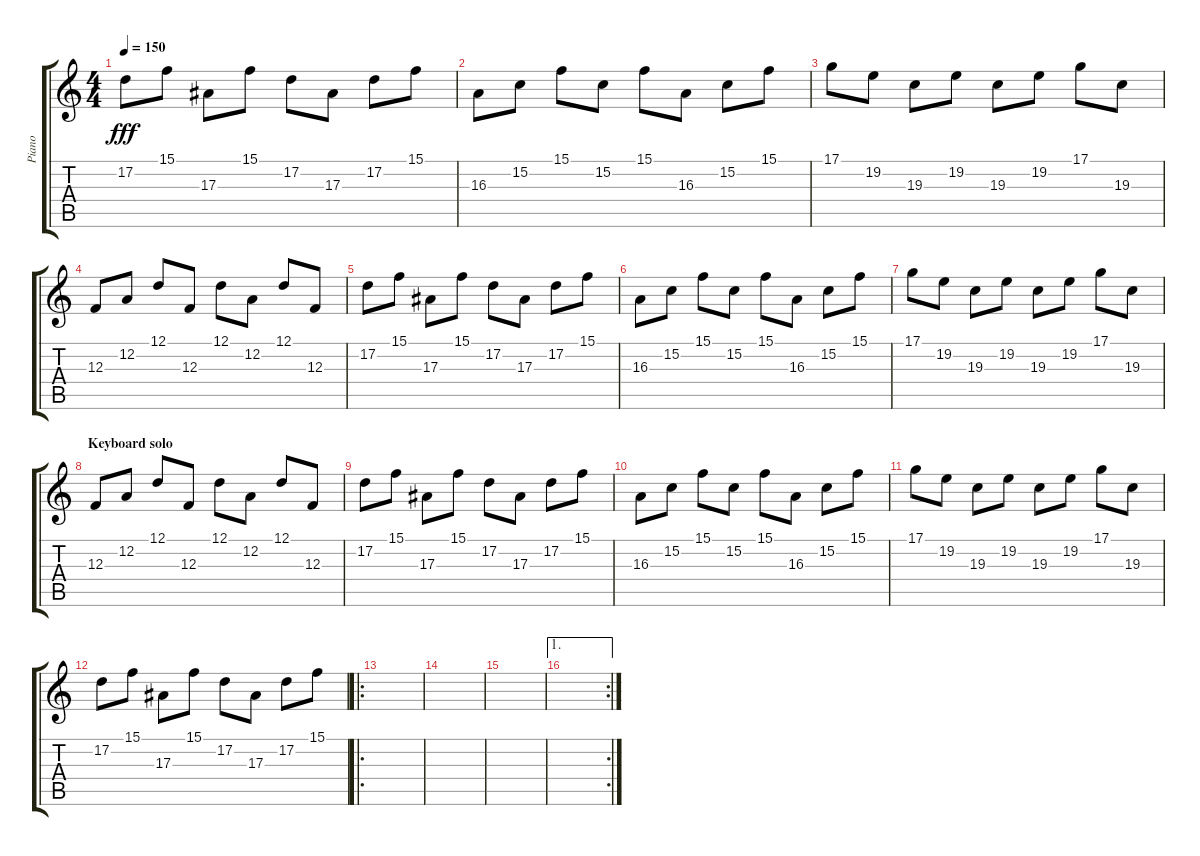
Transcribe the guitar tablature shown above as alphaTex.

\track ("Piano" "Piano") {instrument brightacousticpiano}
\staff {score tabs}
\tuning (D4 A3 F3 C3 G2 D2) {hide}
\ts (4 4)
\tempo 150
\clef g2
\ks c
17.2.8{dy fff} 15.1.8 17.3.8 15.1.8 17.2.8 17.3.8 17.2.8 15.1.8 |
16.3.8 15.2.8 15.1.8 15.2.8 15.1.8 16.3.8 15.2.8 15.1.8 |
17.1.8 19.2.8 19.3.8 19.2.8 19.3.8 19.2.8 17.1.8 19.3.8 |
12.3.8 12.2.8 12.1.8 12.3.8 12.1.8 12.2.8 12.1.8 12.3.8 |
17.2.8 15.1.8 17.3.8 15.1.8 17.2.8 17.3.8 17.2.8 15.1.8 |
16.3.8 15.2.8 15.1.8 15.2.8 15.1.8 16.3.8 15.2.8 15.1.8 |
17.1.8 19.2.8 19.3.8 19.2.8 19.3.8 19.2.8 17.1.8 19.3.8 |
\section ("" "Keyboard solo")
12.3.8 12.2.8 12.1.8 12.3.8 12.1.8 12.2.8 12.1.8 12.3.8 |
17.2.8 15.1.8 17.3.8 15.1.8 17.2.8 17.3.8 17.2.8 15.1.8 |
16.3.8 15.2.8 15.1.8 15.2.8 15.1.8 16.3.8 15.2.8 15.1.8 |
17.1.8 19.2.8 19.3.8 19.2.8 19.3.8 19.2.8 17.1.8 19.3.8 |
17.2.8 15.1.8 17.3.8 15.1.8 17.2.8 17.3.8 17.2.8 15.1.8 |
\ro
|
|
|
\ae 1
\rc 2
